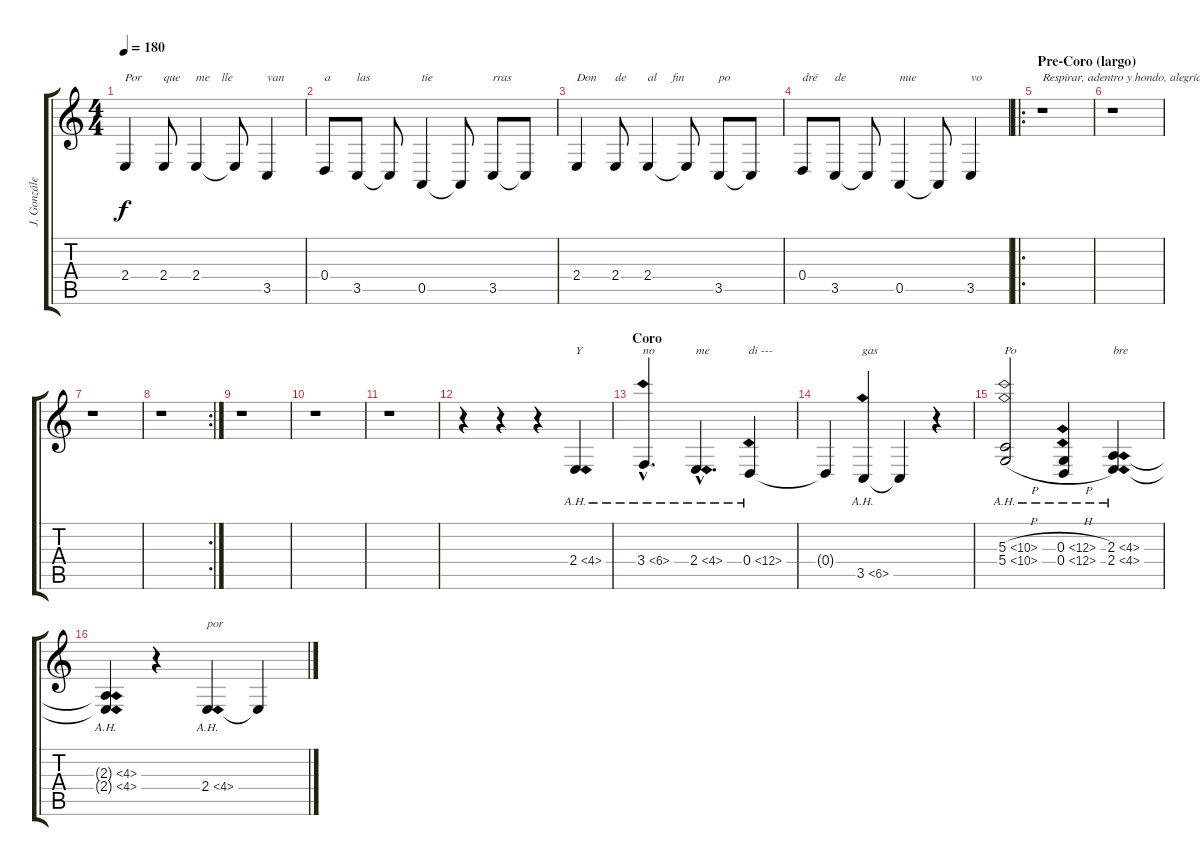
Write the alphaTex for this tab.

\track ("J. González y C. Aguayo (Voz y 2° Voz)" "J. Gonzále") {instrument synthvoice}
\staff {score tabs}
\tuning (E4 B3 G3 D3 A2 E2) {hide}
\ts (4 4)
\tempo 180
\clef g2
\ks c
2.4.4{txt "Por" dy f} 2.4.8{txt "que"} 2.4.4{txt "me    lle"} 2.4{t}.8 3.5.4{txt "van"} |
0.4.8{txt "a"} 3.5.8{txt "las"} 3.5{t}.8 0.5.4{txt "tie"} 0.5{t}.8 3.5.8{txt "rras"} 3.5{t}.8 |
2.4.4{txt "Don"} 2.4.8{txt "de"} 2.4.4{txt "al     fin"} 2.4{t}.8 3.5.8{txt "po"} 3.5{t}.8 |
0.4.8{txt "dré"} 3.5.8{txt "de"} 3.5{t}.8 0.5.4{txt "nue"} 0.5{t}.8 3.5.4{txt "vo"} |
\ro
\section ("" "Pre-Coro (largo)")
r.1{txt "Respirar, adentro y hondo, alegrías del corazón"} |
r.1 |
r.1 |
\rc 2
r.1 |
r.1 |
r.1 |
r.1 |
r.4 r.4 r.4 2.4{ah 2}.4{txt "Y"} |
\section ("" "Coro")
3.4{ah 3 hac}.4{d txt "no"} 2.4{ah 2 hac}.4{d txt "me"} 0.4{ah 12}.4{txt "di ---"} |
0.4{t}.4 3.5{ah 3}.4{txt "gas"} 3.5{t}.4 r.4 |
(5.3{ah 5 h} 5.4{ah 5 h}).2{txt "Po"} (0.3{ah 12 h} 0.4{ah 12 h}).4 (2.3{ah 2} 2.4{ah 2}).4{txt "bre"} |
(2.3{ah 2 t} 2.4{ah 2 t}).4 r.4 2.4{ah 2}.4{txt "por"} 2.4{t}.4
